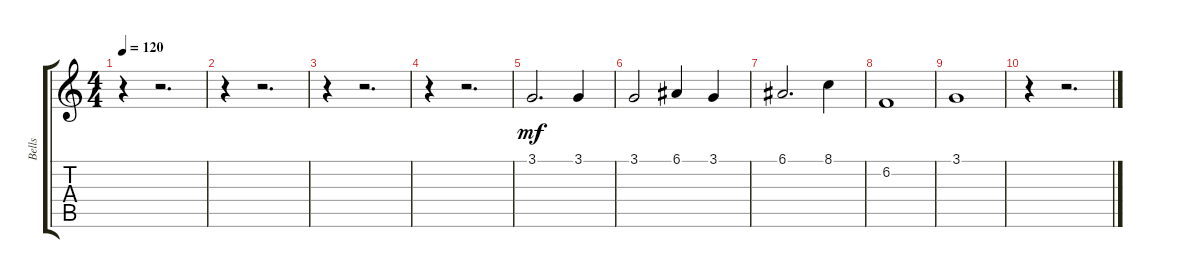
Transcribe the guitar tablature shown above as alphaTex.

\track ("Bells" "Bells") {instrument tubularbells}
\staff {score tabs}
\tuning (E4 B3 G3 D3 A2 E2) {hide}
\ts (4 4)
\tempo 120
\clef g2
\ks c
r.4{dy mf} r.2{d} |
r.4 r.2{d} |
r.4 r.2{d} |
r.4 r.2{d} |
3.1.2{d} 3.1.4 |
3.1.2 6.1.4 3.1.4 |
6.1.2{d} 8.1.4 |
6.2.1 |
3.1.1 |
r.4 r.2{d}
